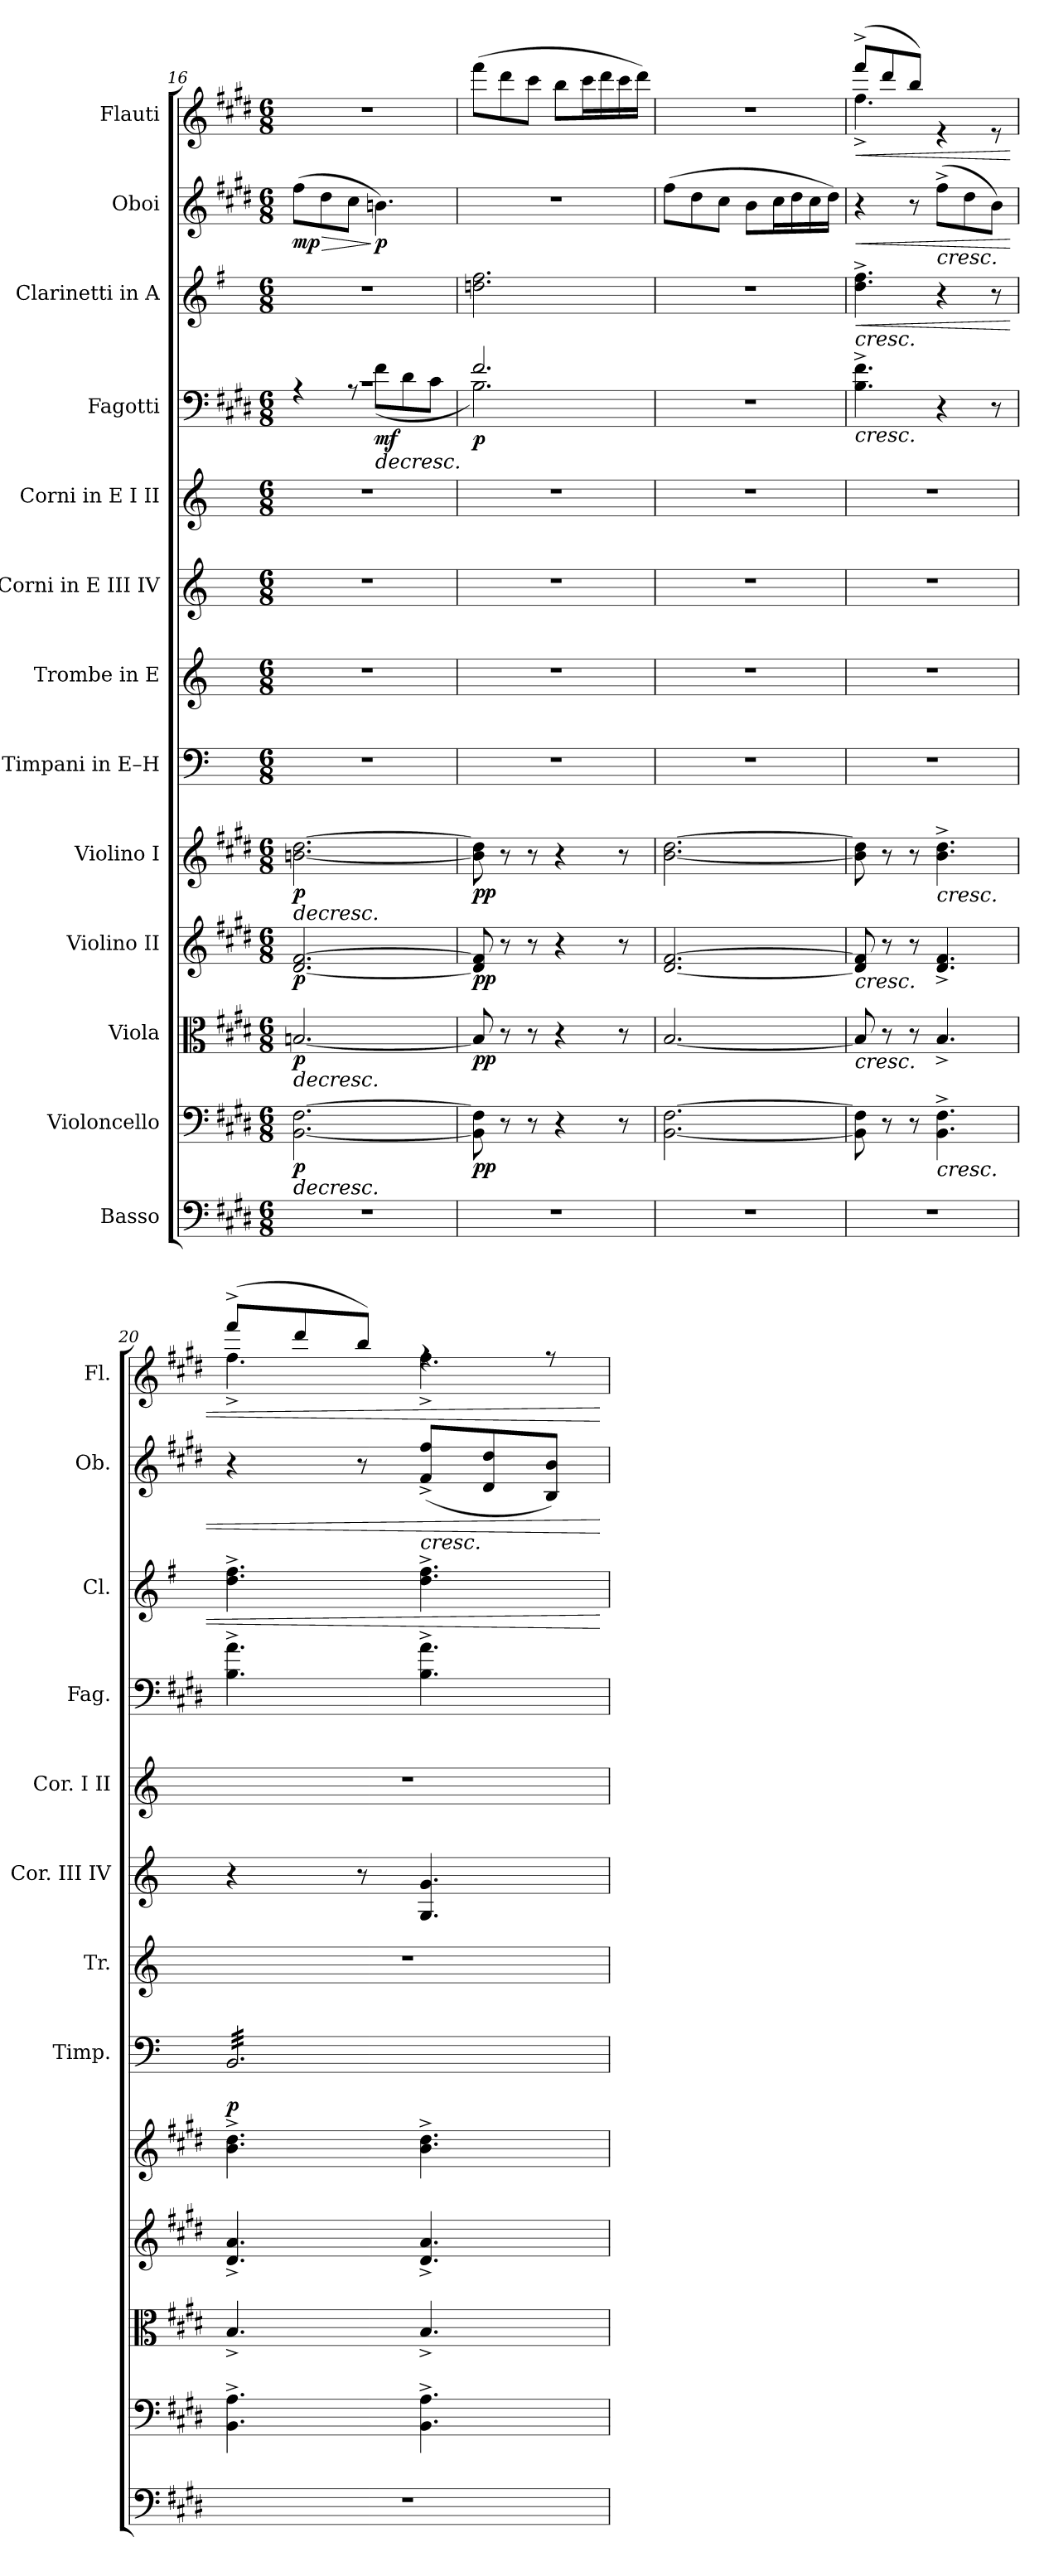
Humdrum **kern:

**kern	**kern	**dynam	**kern	**dynam	**kern	**dynam	**kern	**dynam	**kern	**dynam	**kern	**kern	**kern	**kern	**dynam	**kern	**dynam	**kern	**dynam	**kern	**dynam
*part13	*part12	*part12	*part11	*part11	*part10	*part10	*part9	*part9	*part8	*part8	*part7	*part6	*part5	*part4	*part4	*part3	*part3	*part2	*part2	*part1	*part1
*staff13	*staff12	*staff12	*staff11	*staff11	*staff10	*staff10	*staff9	*staff9	*staff8	*staff8	*staff7	*staff6	*staff5	*staff4	*staff4	*staff3	*staff3	*staff2	*staff2	*staff1	*staff1
*I"Basso	*I"Violoncello	*	*I"Viola	*	*I"Violino II	*	*I"Violino I	*	*I"Timpani in E–H	*	*I"Trombe in E	*I"Corni in E III IV	*I"Corni in E I II	*I"Fagotti	*	*I"Clarinetti in A	*	*I"Oboi	*	*I"Flauti	*
*	*	*	*	*	*	*	*	*	*I'Timp.	*	*I'Tr.	*I'Cor. III IV	*I'Cor. I II	*I'Fag.	*	*I'Cl.	*	*I'Ob.	*	*I'Fl.	*
*clefF4	*clefF4	*	*clefC3	*	*clefG2	*	*clefG2	*	*clefF4	*	*clefG2	*clefG2	*clefG2	*clefF4	*	*clefG2	*	*clefG2	*	*clefG2	*
*ITrd7c12	*	*	*	*	*	*	*	*	*	*	*ITrd-2c-4	*ITrd5c8	*ITrd5c8	*	*	*ITrd2c3	*	*	*	*	*
*k[f#c#g#d#]	*k[f#c#g#d#]	*	*k[f#c#g#d#]	*	*k[f#c#g#d#]	*	*k[f#c#g#d#]	*	*k[]	*	*k[f#c#g#d#]	*k[f#c#g#d#]	*k[f#c#g#d#]	*k[f#c#g#d#]	*	*k[f#c#g#d#]	*	*k[f#c#g#d#]	*	*k[f#c#g#d#]	*
*M6/8	*M6/8	*	*M6/8	*	*M6/8	*	*M6/8	*	*M6/8	*	*M6/8	*M6/8	*M6/8	*M6/8	*	*M6/8	*	*M6/8	*	*M6/8	*
=16	=16	=16	=16	=16	=16	=16	=16	=16	=16	=16	=16	=16	=16	=16	=16	=16	=16	=16	=16	=16	=16
!	!	!LO:HP:b	!	!LO:HP:b	!	!	!	!LO:HP:b	!	!	!	!	!	!	!	!	!	!	!LO:HP:b	!	!
*	*	*	*	*	*	*	*	*	*	*	*	*	*	*^	*	*	*	*	*	*	*
!	!	!LO:DY:n=1:b	!	!LO:DY:n=1:b	!	!LO:DY:b	!	!LO:DY:n=1:b	!	!	!	!	!	!	!	!	!	!	!	!LO:DY:n=1:b	!	!
2.r	[2.BB\ [2.F#\	> p	[2.Bn/	> p	[2.d#/ [2.f#/	p	[2.bn\ [2.dd#\	> p	2.r	.	2.r	2.r	2.r	2.rc	4rA	.	2.r	.	(>8ff#\L	> mp	2.r	.
.	.	.	.	.	.	.	.	.	.	.	.	.	.	.	.	.	.	.	8dd#\	.	.	.
.	.	.	.	.	.	.	.	.	.	.	.	.	.	.	8rA	.	.	.	8cc#\J	.	.	.
!	!	!	!	!	!	!	!	!	!	!	!	!	!	!	!	!LO:HP:b	!	!	!	!	!	!
!	!	!	!	!	!	!	!	!	!	!	!	!	!	!	!	!LO:DY:n=1:b	!	!	!	!LO:DY:n=2:b	!	!
.	.	.	.	.	.	.	.	.	.	.	.	.	.	.	(<8f#\L	> mf	.	.	4.bn\)	] p	.	.
.	.	.	.	.	.	.	.	.	.	.	.	.	.	.	8d#\	.	.	.	.	.	.	.
.	.	.	.	.	.	.	.	.	.	.	.	.	.	.	8c#\J	.	.	.	.	.	.	.
=17	=17	=17	=17	=17	=17	=17	=17	=17	=17	=17	=17	=17	=17	=17	=17	=17	=17	=17	=17	=17	=17	=17
!	!	!LO:DY:b	!	!LO:DY:b	!	!LO:DY:b	!	!LO:DY:b	!	!	!	!	!	!	!	!LO:DY:b	!	!	!	!	!	!
2.r	8BB\] 8F#\]	pp	8B/]	pp	8d#/] 8f#/]	pp	8b\] 8dd#\]	pp	2.r	.	2.r	2.r	2.r	2.f#/	2.B\)	p	2.bn\ 2.dd#\	.	2.r	.	(>8fff#\L	.
.	8r	.	8r	.	8r	.	8r	.	.	.	.	.	.	.	.	.	.	.	.	.	8ddd#\	.
.	8r	.	8r	.	8r	.	8r	.	.	.	.	.	.	.	.	.	.	.	.	.	8ccc#\J	.
.	4r	.	4r	.	4r	.	4r	.	.	.	.	.	.	.	.	.	.	.	.	.	8bb\L	.
.	.	.	.	.	.	.	.	.	.	.	.	.	.	.	.	.	.	.	.	.	16ccc#\L	.
.	.	.	.	.	.	.	.	.	.	.	.	.	.	.	.	.	.	.	.	.	16ddd#\	.
.	8r	.	8r	.	8r	.	8r	.	.	.	.	.	.	.	.	.	.	.	.	.	16ccc#\	.
.	.	.	.	.	.	.	.	.	.	.	.	.	.	.	.	.	.	.	.	.	16ddd#\JJ)	.
*	*	*	*	*	*	*	*	*	*	*	*	*	*	*v	*v	*	*	*	*	*	*	*
=18	=18	=18	=18	=18	=18	=18	=18	=18	=18	=18	=18	=18	=18	=18	=18	=18	=18	=18	=18	=18	=18
2.r	[2.BB\ [2.F#\	.	[2.B/	.	[2.d#/ [2.f#/	.	[2.b\ [2.dd#\	.	2.r	.	2.r	2.r	2.r	2.r	.	2.r	.	(>8ff#\L	.	2.r	.
.	.	.	.	.	.	.	.	.	.	.	.	.	.	.	.	.	.	8dd#\	.	.	.
.	.	.	.	.	.	.	.	.	.	.	.	.	.	.	.	.	.	8cc#\J	.	.	.
.	.	.	.	.	.	.	.	.	.	.	.	.	.	.	.	.	.	8b\L	.	.	.
.	.	.	.	.	.	.	.	.	.	.	.	.	.	.	.	.	.	16cc#\L	.	.	.
.	.	.	.	.	.	.	.	.	.	.	.	.	.	.	.	.	.	16dd#\	.	.	.
.	.	.	.	.	.	.	.	.	.	.	.	.	.	.	.	.	.	16cc#\	.	.	.
.	.	.	.	.	.	.	.	.	.	.	.	.	.	.	.	.	.	16dd#\JJ)	.	.	.
=19	=19	=19	=19	=19	=19	=19	=19	=19	=19	=19	=19	=19	=19	=19	=19	=19	=19	=19	=19	=19	=19
!	!	!	!	!	!	!	!	!	!	!	!	!	!	!	!	!	!	!	!	!LO:TX:b:i:t=cresc.	!
!	!	!	!	!	!	!	!	!	!	!	!	!	!	!	!	!LO:TX:b:i:t=cresc.	!	!	!	!	!
!	!	!	!	!	!	!	!	!	!	!	!	!	!	!LO:TX:b:i:t=cresc.	!	!	!	!	!	!	!
!	!	!	!	!	!LO:TX:b:i:t=cresc.	!	!	!	!	!	!	!	!	!	!	!	!	!	!	!	!
!	!	!	!LO:TX:b:i:t=cresc.	!	!	!	!	!	!	!	!	!	!	!	!	!	!	!	!	!	!
!	!	!	!	!	!	!	!	!	!	!	!	!	!	!	!	!	!LO:HP:b	!	!LO:HP:b	!	!LO:HP:b
*	*	*	*	*	*	*	*	*	*	*	*	*	*	*	*	*	*	*	*	*^	*
2.r	8BB\] 8F#\]	.	8B/]	.	8d#/] 8f#/]	.	8b\] 8dd#\]	.	2.r	.	2.r	2.r	2.r	4.B\^ 4.f#\^	.	4.b\^ 4.dd#\^	<	4r	<	(>8fff#^/L	4.ff#^\	<
.	8r	.	8r	.	8r	.	8r	.	.	.	.	.	.	.	.	.	.	.	.	8ddd#/	.	.
.	8r	.	8r	.	8r	.	8r	.	.	.	.	.	.	.	.	.	.	8r	.	8bb/J)	.	.
!	!	!	!	!	!	!	!	!	!	!	!	!	!	!	!	!	!	!LO:TX:b:i:t=cresc.	!	!	!	!
!	!	!	!	!	!	!	!LO:TX:b:i:t=cresc.	!	!	!	!	!	!	!	!	!	!	!	!	!	!	!
!	!LO:TX:b:i:t=cresc.	!	!	!	!	!	!	!	!	!	!	!	!	!	!	!	!	!	!	!	!	!
.	4.BB\^ 4.F#\^	.	4.B^/	.	4.d#/^ 4.f#/^	.	4.b\^ 4.dd#\^	.	.	.	.	.	.	4r	.	4r	.	(>8ff#^\L	.	4re	4.ryy	.
.	.	.	.	.	.	.	.	.	.	.	.	.	.	.	.	.	.	8dd#\	.	.	.	.
.	.	.	.	.	.	.	.	.	.	.	.	.	.	8r	.	8r	.	8b\J)	.	8re	.	.
=20	=20	=20	=20	=20	=20	=20	=20	=20	=20	=20	=20	=20	=20	=20	=20	=20	=20	=20	=20	=20	=20	=20
*	*	*	*	*	*	*	*	*	*^	*	*	*	*	*	*	*	*	*	*	*	*	*
!	!	!	!	!	!	!	!	!	!	!	!LO:DY:b	!	!	!	!	!	!	!	!	!	!	!	!
*	*	*	*	*	*	*	*	*	*tremolo	*	*	*	*	*	*	*	*	*	*	*	*	*	*
2.r	4.BB\^ 4.A\^	.	4.B^/	.	4.d#/^ 4.a/^	.	4.b\^ 4.dd#\^	.	32BB/LLL	32BB!yyLLL	p	2.r	4r	2.r	4.B\^ 4.a\^	.	4.b\^ 4.dd#\^	.	4r	.	(>8fff#^/L	4.ff#^\	.
.	.	.	.	.	.	.	.	.	32BB/	32BB!yy	.	.	.	.	.	.	.	.	.	.	.	.	.
.	.	.	.	.	.	.	.	.	32BB/	32BB!yy	.	.	.	.	.	.	.	.	.	.	.	.	.
.	.	.	.	.	.	.	.	.	32BB/	32BB!yy	.	.	.	.	.	.	.	.	.	.	.	.	.
.	.	.	.	.	.	.	.	.	32BB/	32BB!yy	.	.	.	.	.	.	.	.	.	.	8ddd#/	.	.
.	.	.	.	.	.	.	.	.	32BB/	32BB!yy	.	.	.	.	.	.	.	.	.	.	.	.	.
.	.	.	.	.	.	.	.	.	32BB/	32BB!yy	.	.	.	.	.	.	.	.	.	.	.	.	.
.	.	.	.	.	.	.	.	.	32BB/	32BB!yy	.	.	.	.	.	.	.	.	.	.	.	.	.
.	.	.	.	.	.	.	.	.	32BB/	32BB!yy	.	.	8r	.	.	.	.	.	8r	.	8bb/J)	.	.
.	.	.	.	.	.	.	.	.	32BB/	32BB!yy	.	.	.	.	.	.	.	.	.	.	.	.	.
.	.	.	.	.	.	.	.	.	32BB/	32BB!yy	.	.	.	.	.	.	.	.	.	.	.	.	.
.	.	.	.	.	.	.	.	.	32BB/	32BB!yyJJJ	.	.	.	.	.	.	.	.	.	.	.	.	.
!	!	!	!	!	!	!	!	!	!	!	!	!	!	!	!	!	!	!	!LO:TX:b:i:t=cresc.	!	!	!	!
.	4.BB\^ 4.A\^	.	4.B^/	.	4.d#/^ 4.a/^	.	4.b\^ 4.dd#\^	.	32BB/	32BB!yyLLL	.	.	4.BB/ 4.B/	.	4.B\^ 4.a\^	.	4.b\^ 4.dd#\^	.	(<8f#/^ 8ff#/^L	.	4rff	4.ff#^\	.
.	.	.	.	.	.	.	.	.	32BB/	32BB!yy	.	.	.	.	.	.	.	.	.	.	.	.	.
.	.	.	.	.	.	.	.	.	32BB/	32BB!yy	.	.	.	.	.	.	.	.	.	.	.	.	.
.	.	.	.	.	.	.	.	.	32BB/	32BB!yy	.	.	.	.	.	.	.	.	.	.	.	.	.
.	.	.	.	.	.	.	.	.	32BB/	32BB!yy	.	.	.	.	.	.	.	.	8d#/ 8dd#/	.	.	.	.
.	.	.	.	.	.	.	.	.	32BB/	32BB!yy	.	.	.	.	.	.	.	.	.	.	.	.	.
.	.	.	.	.	.	.	.	.	32BB/	32BB!yy	.	.	.	.	.	.	.	.	.	.	.	.	.
.	.	.	.	.	.	.	.	.	32BB/	32BB!yy	.	.	.	.	.	.	.	.	.	.	.	.	.
.	.	.	.	.	.	.	.	.	32BB/	32BB!yy	.	.	.	.	.	.	.	.	8B/ 8b/J)	.	8rff	.	.
.	.	.	.	.	.	.	.	.	32BB/	32BB!yy	.	.	.	.	.	.	.	.	.	.	.	.	.
.	.	.	.	.	.	.	.	.	32BB/	32BB!yy	.	.	.	.	.	.	.	.	.	.	.	.	.
.	.	.	.	.	.	.	.	.	32BB/JJJ	32BB!yyJJJ	.	.	.	.	.	.	.	.	.	.	.	.	.
*	*	*	*	*	*	*	*	*	*Xtremolo	*	*	*	*	*	*	*	*	*	*	*	*	*	*
*	*	*	*	*	*	*	*	*	*v	*v	*	*	*	*	*	*	*	*	*	*	*v	*v	*
.	.	]	.	]	.	.	.	]	.	.	.	.	.	.	]	.	[	.	[	.	[
=	=	=	=	=	=	=	=	=	=	=	=	=	=	=	=	=	=	=	=	=	=
*-	*-	*-	*-	*-	*-	*-	*-	*-	*-	*-	*-	*-	*-	*-	*-	*-	*-	*-	*-	*-	*-
